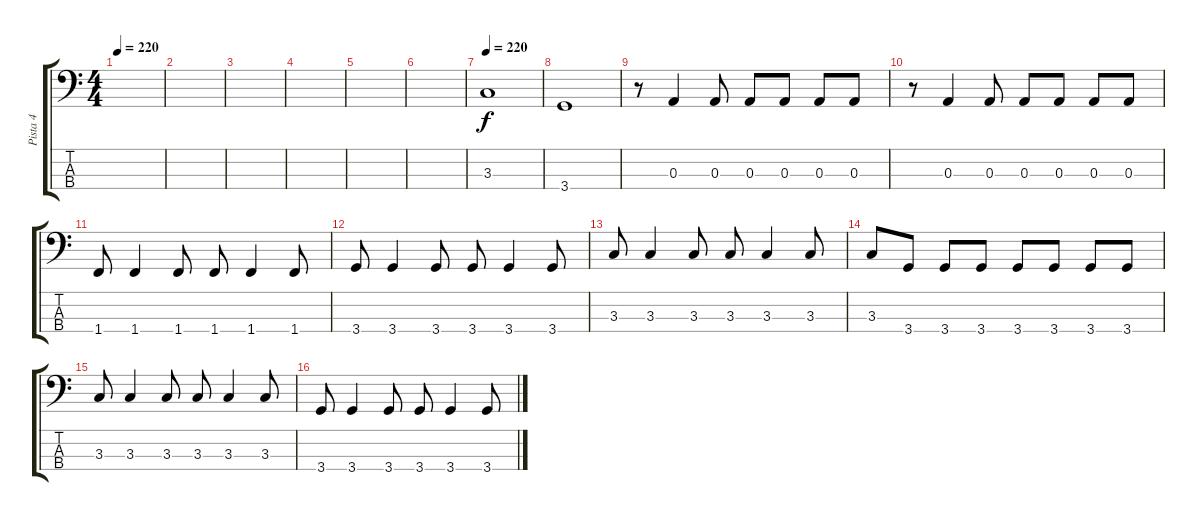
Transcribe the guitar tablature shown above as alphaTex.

\track ("Pista 4" "Pista 4") {instrument electricbasspick}
\staff {score tabs}
\tuning (G2 D2 A1 E1) {hide}
\ts (4 4)
\tempo 220
\tempo 200
\tempo 220
\clef f4
\ks c
|
|
|
|
|
|
\tempo 220
3.3.1 |
3.4.1 |
r.8 0.3.4 0.3.8 0.3.8 0.3.8 0.3.8 0.3.8 |
r.8 0.3.4 0.3.8 0.3.8 0.3.8 0.3.8 0.3.8 |
1.4.8 1.4.4 1.4.8 1.4.8 1.4.4 1.4.8 |
3.4.8 3.4.4 3.4.8 3.4.8 3.4.4 3.4.8 |
3.3.8 3.3.4 3.3.8 3.3.8 3.3.4 3.3.8 |
3.3.8 3.4.8 3.4.8 3.4.8 3.4.8 3.4.8 3.4.8 3.4.8 |
3.3.8 3.3.4 3.3.8 3.3.8 3.3.4 3.3.8 |
3.4.8 3.4.4 3.4.8 3.4.8 3.4.4 3.4.8
